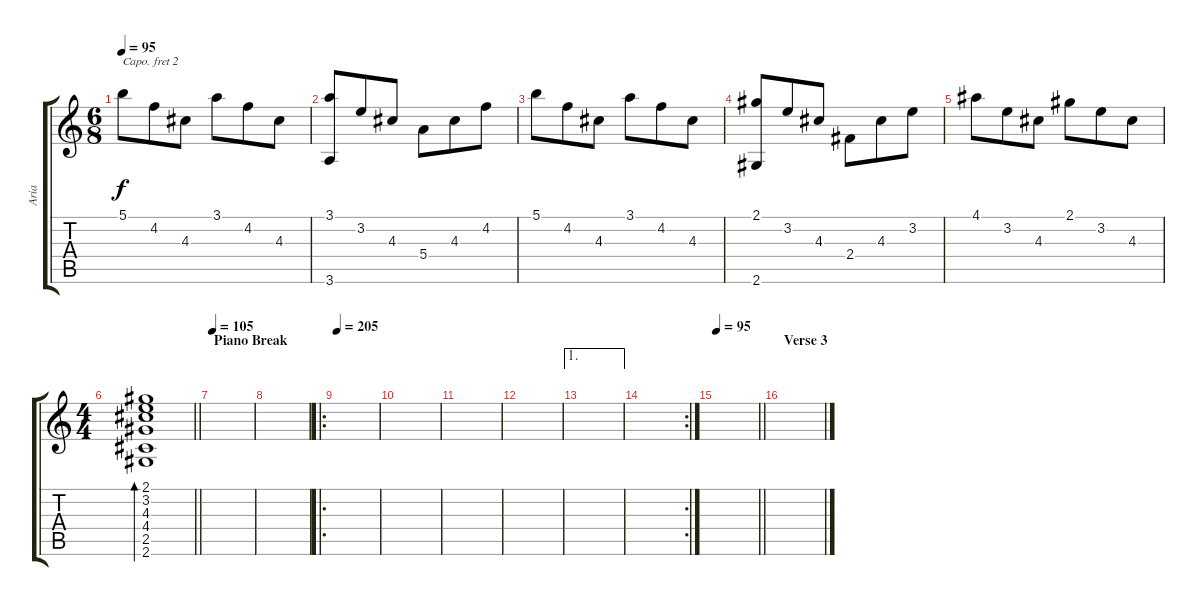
\track ("Aria" "Aria") {instrument acousticguitarnylon}
\staff {score tabs}
\capo 2
\tuning (E4 B3 G3 D3 A2 E2) {hide}
\ts (6 8)
\tempo 95
\clef g2
\ks c
5.1.8{dy f} 4.2.8 4.3.8 3.1.8 4.2.8 4.3.8 |
(3.1 3.6).8 3.2.8 4.3.8 5.4.8 4.3.8 4.2.8 |
5.1.8 4.2.8 4.3.8 3.1.8 4.2.8 4.3.8 |
(2.1 2.6).8 3.2.8 4.3.8 2.4.8 4.3.8 3.2.8 |
4.1.8 3.2.8 4.3.8 2.1.8 3.2.8 4.3.8 |
\ts (4 4)
\barLineRight lightlight
(2.1 3.2 4.3 4.4 2.5 2.6).1{bd 240} |
\section ("" "Piano Break")
\tempo 105
|
|
\ro
\tempo 205
|
|
|
|
\ae 1
|
\rc 2
|
\tempo 95
\barLineRight lightlight
|
\section ("" "Verse 3")
